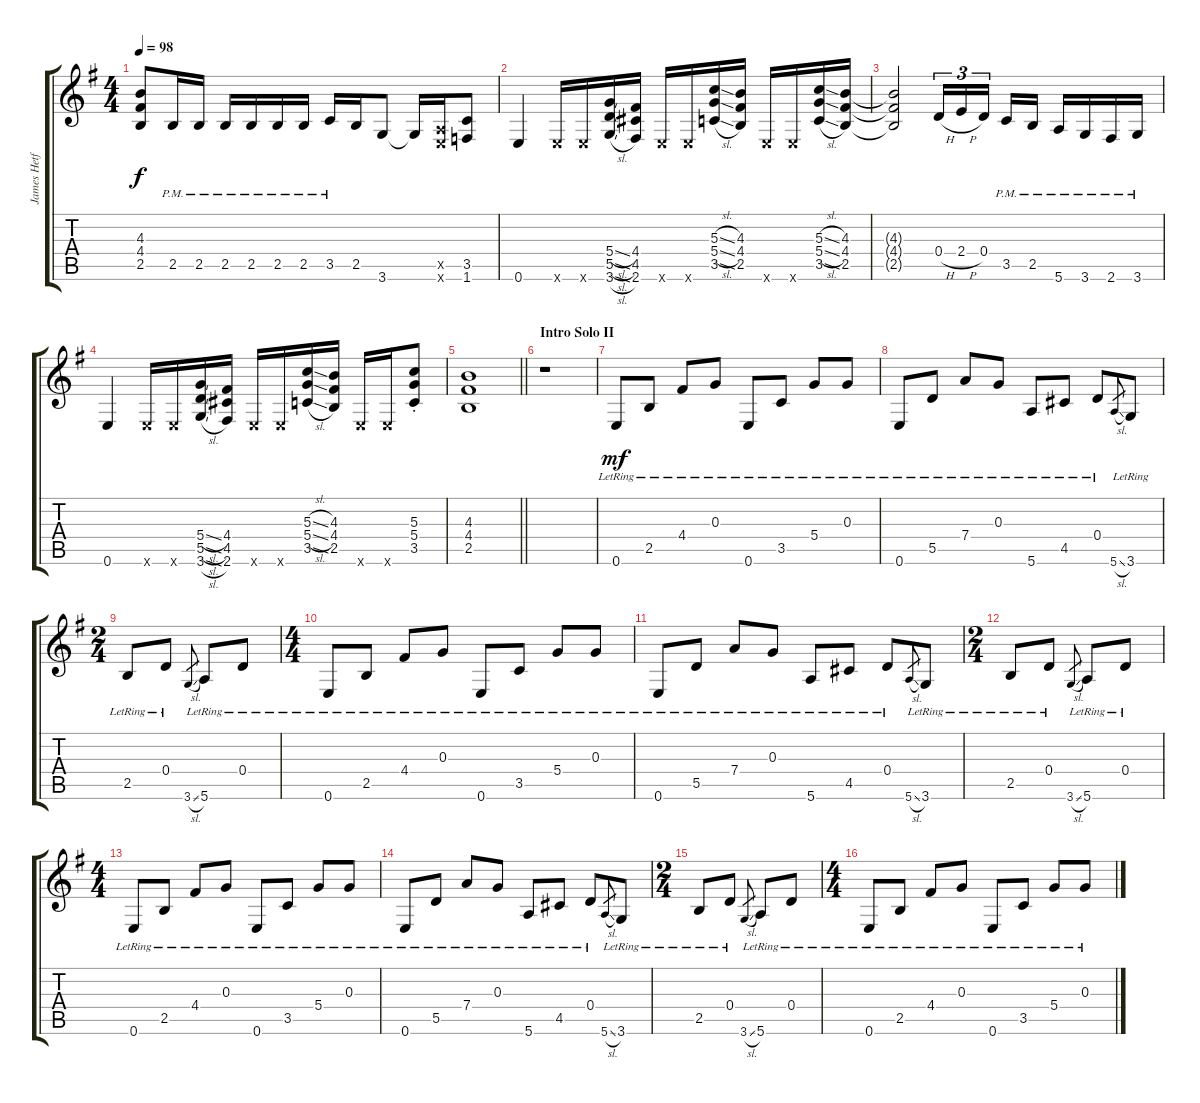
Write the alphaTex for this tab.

\track ("James Hetfield" "James Hetf") {instrument overdrivenguitar}
\staff {score tabs}
\tuning (E4 B3 G3 D3 A2 E2) {hide}
\ts (4 4)
\tempo 98
\clef g2
\ks g
(4.3{t} 4.4{t} 2.5{t}).8{dy f} 2.5{pm}.16 2.5{pm}.16 2.5{pm}.16 2.5{pm}.16 2.5{pm}.16 2.5{pm}.16 3.5{pm}.16 2.5.16 3.6.8 3.6{t}.16 (0.5{x} 0.6{x}).16 (3.5 1.6).8 |
0.6.4 0.6{x}.16 0.6{x}.16 (5.4{sl} 5.5{sl} 3.6{sl}).16 (4.4 4.5 2.6).16 0.6{x}.16 0.6{x}.16 (5.3{sl} 5.4{sl} 3.5{sl}).16 (4.3 4.4 2.5).16 0.6{x}.16 0.6{x}.16 (5.3{sl} 5.4{sl} 3.5{sl}).16 (4.3 4.4 2.5).16 |
(4.3{t} 4.4{t} 2.5{t}).2 0.4{h}.16{tu (3 2)} 2.4{h}.16{tu (3 2)} 0.4.16{tu (3 2) beam splitsecondary} 3.5{pm}.16 2.5{pm}.16 5.6{pm}.16 3.6{pm}.16 2.6{pm}.16 3.6{pm}.16 |
0.6.4 0.6{x}.16 0.6{x}.16 (5.4{sl} 5.5{sl} 3.6{sl}).16 (4.4 4.5 2.6).16 0.6{x}.16 0.6{x}.16 (5.3{sl} 5.4{sl} 3.5{sl}).16 (4.3 4.4 2.5).16 0.6{x}.16 0.6{x}.16 (5.3{st} 5.4{st} 3.5{st}).8 |
\barLineRight lightlight
(4.3 4.4 2.5).1 |
\section ("" "Intro Solo II")
r.1 |
0.6{lr}.8{dy mf instrument overdrivenguitar} 2.5{lr}.8 4.4{lr}.8 0.3{lr}.8 0.6{lr}.8 3.5{lr}.8 5.4{lr}.8 0.3{lr}.8 |
0.6{lr}.8 5.5{lr}.8 7.4{lr}.8 0.3{lr}.8 5.6{lr}.8 4.5{lr}.8 0.4{lr}.8 5.6{sl}.8{gr} 3.6{lr}.8 |
\ts (2 4)
2.5{lr}.8 0.4{lr}.8 3.6{sl}.8{gr} 5.6{lr}.8 0.4{lr}.8 |
\ts (4 4)
0.6{lr}.8 2.5{lr}.8 4.4{lr}.8 0.3{lr}.8 0.6{lr}.8 3.5{lr}.8 5.4{lr}.8 0.3{lr}.8 |
0.6{lr}.8 5.5{lr}.8 7.4{lr}.8 0.3{lr}.8 5.6{lr}.8 4.5{lr}.8 0.4{lr}.8 5.6{sl}.8{gr} 3.6{lr}.8 |
\ts (2 4)
2.5{lr}.8 0.4{lr}.8 3.6{sl}.8{gr} 5.6{lr}.8 0.4{lr}.8 |
\ts (4 4)
0.6{lr}.8 2.5{lr}.8 4.4{lr}.8 0.3{lr}.8 0.6{lr}.8 3.5{lr}.8 5.4{lr}.8 0.3{lr}.8 |
0.6{lr}.8 5.5{lr}.8 7.4{lr}.8 0.3{lr}.8 5.6{lr}.8 4.5{lr}.8 0.4{lr}.8 5.6{sl}.8{gr} 3.6{lr}.8 |
\ts (2 4)
2.5{lr}.8 0.4{lr}.8 3.6{sl}.8{gr} 5.6{lr}.8 0.4{lr}.8 |
\ts (4 4)
0.6{lr}.8 2.5{lr}.8 4.4{lr}.8 0.3{lr}.8 0.6{lr}.8 3.5{lr}.8 5.4{lr}.8 0.3{lr}.8
